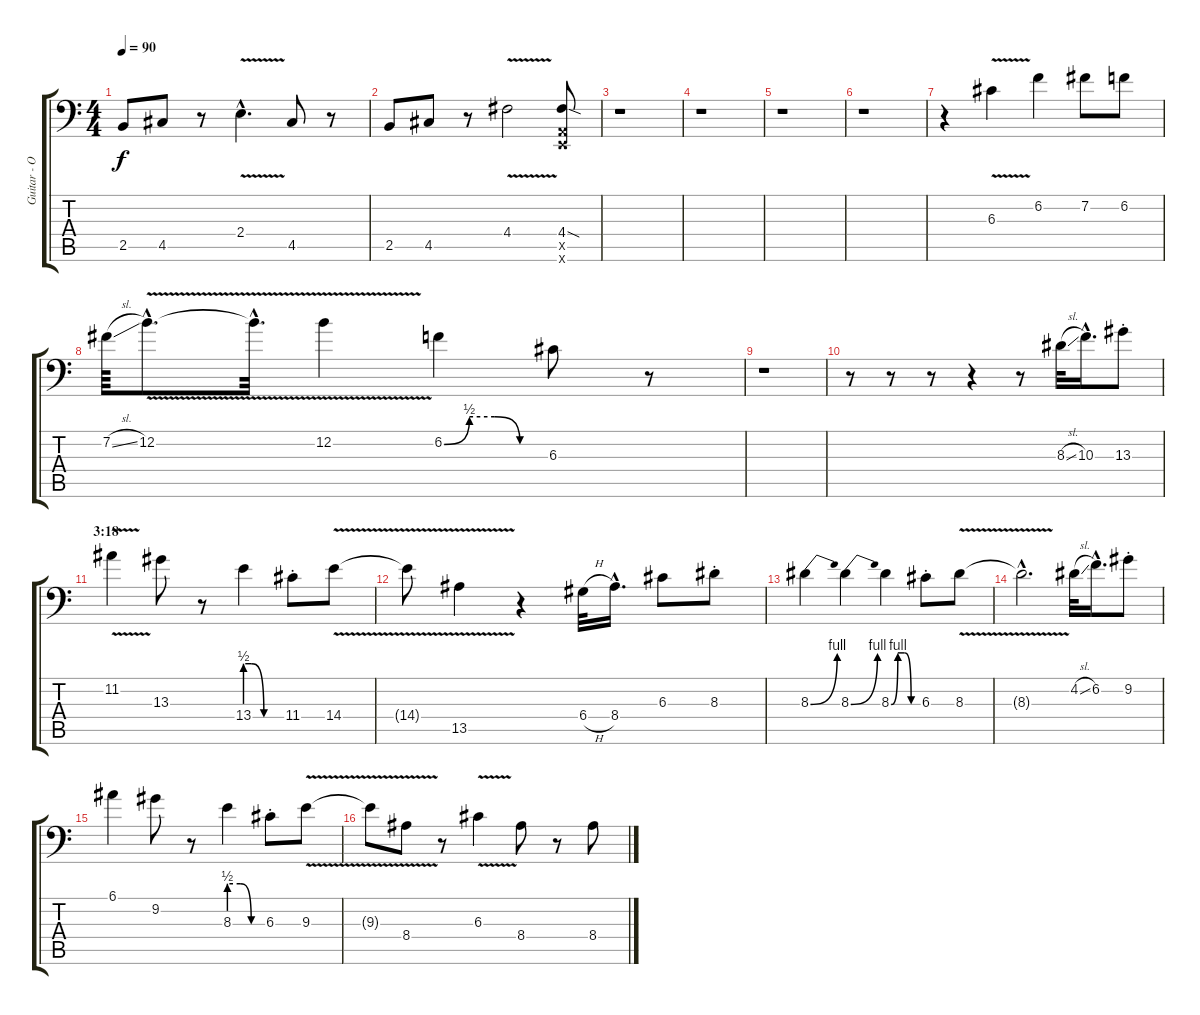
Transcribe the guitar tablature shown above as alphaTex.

\track ("Guitar - Octaver" "Guitar - O") {instrument overdrivenguitar}
\staff {score tabs}
\tuning (E3 B2 G2 D2 A1 E1) {hide}
\ts (4 4)
\tempo 90
\clef f4
\ks c
2.5.8{dy f} 4.5.8 r.8 2.4{v hac}.4{d} 4.5.8 r.8 |
2.5.8 4.5.8 r.8 4.4{v}.2 (4.4{sod} 0.5{x} 0.6{x}).8 |
r.1 |
r.1 |
r.1 |
r.1 |
r.4 6.3{v}.4 6.2.4 7.2.8 6.2.8 |
7.2{sl}.64 12.2{v hac}.8{d} 12.2{hac t}.32{d} 12.2{v}.4 6.2{be (custom 0 0 15 2 30 2 45 0 60 0)}.4 6.3.8 r.8 |
r.1 |
r.8 r.8 r.8 r.4 r.8 8.3{sl}.32 10.3{hac}.16{d} 13.3{st}.8 |
\section ("" "3:18")
11.2{v}.4 13.3.8 r.8 13.4{be (custom 0 2 10 2 31 0 40 0 60 0)}.4 11.4{st}.8 14.4{v}.8 |
14.4{t}.8 13.5{v}.4 r.4 6.4{h}.32 8.4{hac}.16{d} 6.3.8 8.3{st}.8 |
8.3{be (bend 0 0 60 4)}.4 8.3{be (bend 0 0 60 4)}.4 8.3{be (custom 0 0 15 4 30 4 45 0 60 0)}.4 6.3{st}.8 8.3{v}.8 |
8.3{hac t}.2{d} 4.2{sl}.32 6.2{hac}.16{d} 9.2{st}.8 |
6.1.4 9.2.8 r.8 8.3{be (custom 0 2 20 2 40 0 60 0)}.4 6.3{st}.8 9.3{v}.8 |
9.3{t}.8 8.4{v}.8 r.8 6.3{v}.4 8.4.8 r.8 8.4.8
